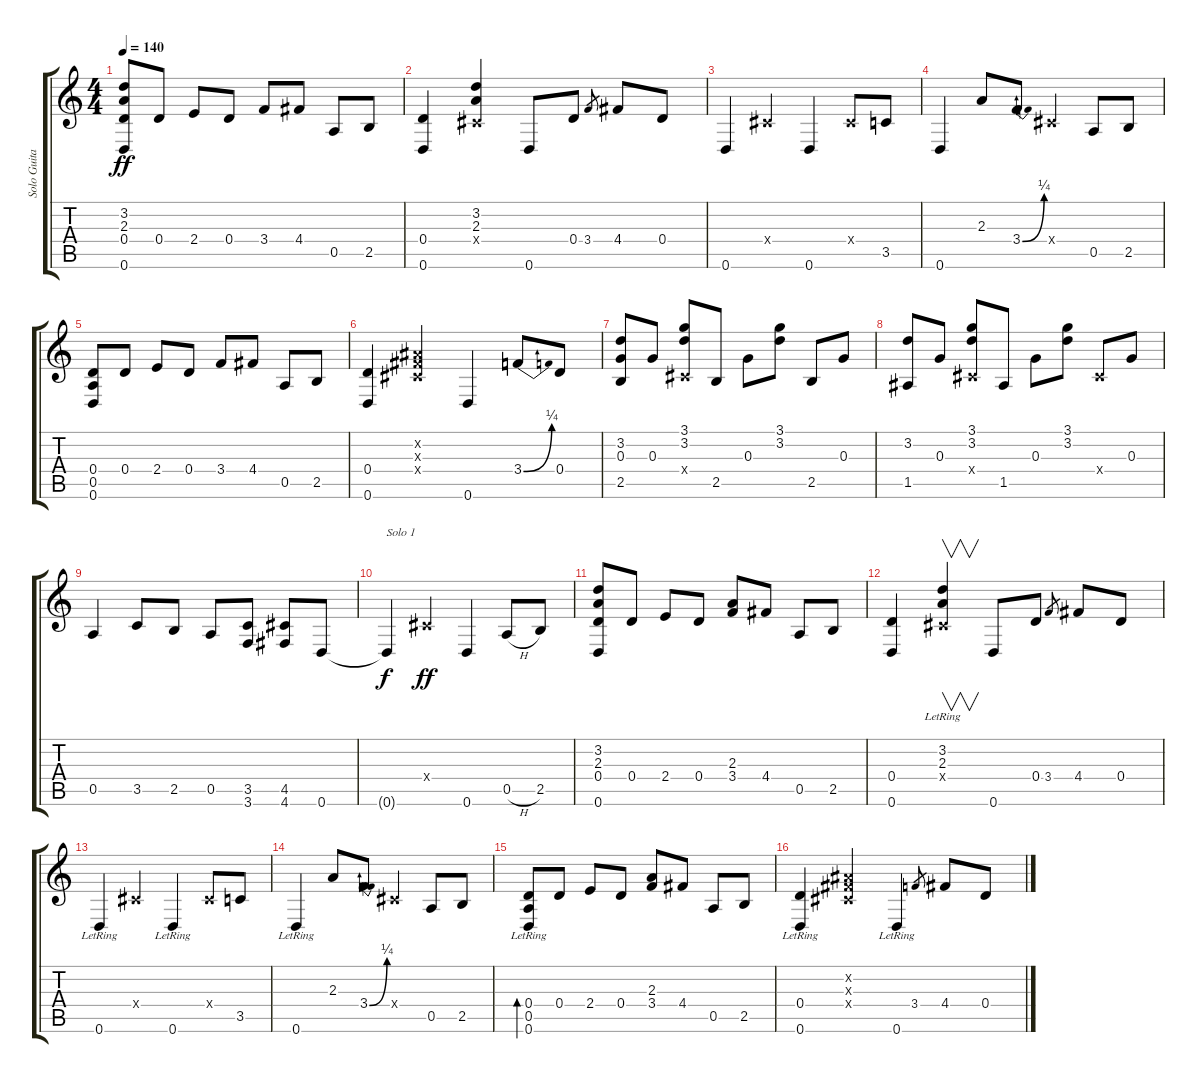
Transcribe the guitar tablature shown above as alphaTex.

\track ("Solo Guitar" "Solo Guita") {instrument electricbasspick}
\staff {score tabs}
\tuning (E4 B3 G3 D3 A2 D2) {hide}
\ts (4 4)
\tempo 140
\clef g2
\ks c
(3.2 2.3 0.4 0.6).8{dy ff} 0.4.8 2.4.8 0.4.8 3.4.8 4.4.8 0.5.8 2.5.8 |
(0.4 0.6).4 (3.2 2.3 -1.4{x}).4 0.6.8 0.4.8 3.4.8{gr} 4.4.8 0.4.8 |
0.6.4 -1.4{x}.4 0.6.4 -1.4{x}.8 3.5.8 |
0.6.4 2.3.8 3.4{be (bend 0 0 60 1)}.8 -1.4{x}.4 0.5.8 2.5.8 |
(0.4 0.5 0.6).8 0.4.8 2.4.8 0.4.8 3.4.8 4.4.8 0.5.8 2.5.8 |
(0.4 0.6).4 (-1.2{x} -1.3{x} -1.4{x}).4 0.6.4 3.4{be (bend 0 0 60 1)}.8 0.4.8 |
(3.2 0.3 2.5).8 0.3.8 (3.1 3.2 -1.4{x}).8 2.5.8 0.3.8 (3.1 3.2).8 2.5.8 0.3.8 |
(3.2 1.5).8 0.3.8 (3.1 3.2 -1.4{x}).8 1.5.8 0.3.8 (3.1 3.2).8 -1.4{x}.8 0.3.8 |
0.5.4 3.5.8 2.5.8 0.5.8 (3.5 3.6).8 (4.5 4.6).8 0.6.8 |
0.6{t}.4{txt "Solo 1" dy f} -1.4{x}.4{dy ff} 0.6.4 0.5{h}.8 2.5.8 |
(3.2 2.3 0.4 0.6).8 0.4.8 2.4.8 0.4.8 (2.3 3.4).8 4.4.8 0.5.8 2.5.8 |
(0.4 0.6).4 (3.2{lr} 2.3{lr} -1.4{x}).4{v} 0.6.8 0.4.8 3.4.8{gr} 4.4.8 0.4.8 |
0.6{lr}.4 -1.4{x}.4 0.6{lr}.4 -1.4{x}.8 3.5.8 |
0.6{lr}.4 2.3.8 3.4{be (bend 0 0 60 1)}.8 -1.4{x}.4 0.5.8 2.5.8 |
(0.4 0.5 0.6{lr}).8{bd 120} 0.4.8 2.4.8 0.4.8 (2.3 3.4).8 4.4.8 0.5.8 2.5.8 |
(0.4 0.6{lr}).4 (-1.2{x} -1.3{x} -1.4{x}).4 0.6{lr}.4 3.4.8{gr} 4.4.8 0.4.8
